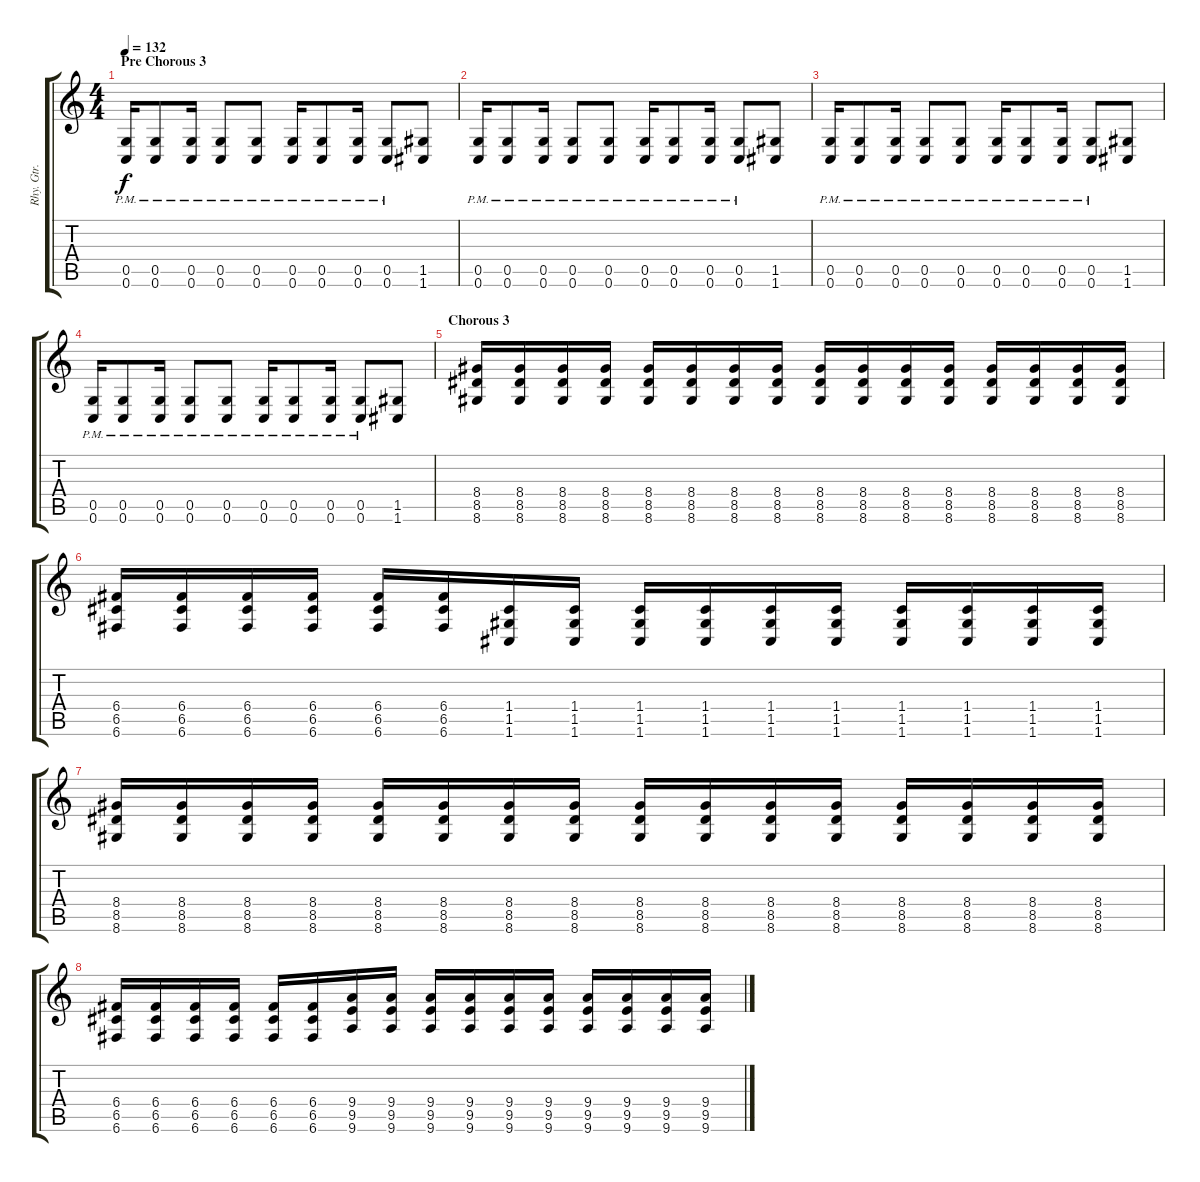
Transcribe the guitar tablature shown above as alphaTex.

\track ("Rhy. Gtr. 2" "Rhy. Gtr. ") {instrument distortionguitar}
\staff {score tabs}
\tuning (D4 A3 F3 C3 G2 C2) {hide}
\ts (4 4)
\section ("" "Pre Chorous 3")
\tempo 132
\clef g2
\ks c
(0.5{pm} 0.6{pm}).16{dy f} (0.5{pm} 0.6{pm}).8 (0.5{pm} 0.6{pm}).16 (0.5{pm} 0.6{pm}).8 (0.5{pm} 0.6{pm}).8 (0.5{pm} 0.6{pm}).16 (0.5{pm} 0.6{pm}).8 (0.5{pm} 0.6{pm}).16 (0.5{pm} 0.6{pm}).8 (1.5 1.6).8 |
(0.5{pm} 0.6{pm}).16 (0.5{pm} 0.6{pm}).8 (0.5{pm} 0.6{pm}).16 (0.5{pm} 0.6{pm}).8 (0.5{pm} 0.6{pm}).8 (0.5{pm} 0.6{pm}).16 (0.5{pm} 0.6{pm}).8 (0.5{pm} 0.6{pm}).16 (0.5{pm} 0.6{pm}).8 (1.5 1.6).8 |
(0.5{pm} 0.6{pm}).16 (0.5{pm} 0.6{pm}).8 (0.5{pm} 0.6{pm}).16 (0.5{pm} 0.6{pm}).8 (0.5{pm} 0.6{pm}).8 (0.5{pm} 0.6{pm}).16 (0.5{pm} 0.6{pm}).8 (0.5{pm} 0.6{pm}).16 (0.5{pm} 0.6{pm}).8 (1.5 1.6).8 |
(0.5{pm} 0.6{pm}).16 (0.5{pm} 0.6{pm}).8 (0.5{pm} 0.6{pm}).16 (0.5{pm} 0.6{pm}).8 (0.5{pm} 0.6{pm}).8 (0.5{pm} 0.6{pm}).16 (0.5{pm} 0.6{pm}).8 (0.5{pm} 0.6{pm}).16 (0.5{pm} 0.6{pm}).8 (1.5 1.6).8 |
\section ("" "Chorous 3")
(8.4 8.5 8.6).16 (8.4 8.5 8.6).16 (8.4 8.5 8.6).16 (8.4 8.5 8.6).16 (8.4 8.5 8.6).16 (8.4 8.5 8.6).16 (8.4 8.5 8.6).16 (8.4 8.5 8.6).16 (8.4 8.5 8.6).16 (8.4 8.5 8.6).16 (8.4 8.5 8.6).16 (8.4 8.5 8.6).16 (8.4 8.5 8.6).16 (8.4 8.5 8.6).16 (8.4 8.5 8.6).16 (8.4 8.5 8.6).16 |
(6.4 6.5 6.6).16 (6.4 6.5 6.6).16 (6.4 6.5 6.6).16 (6.4 6.5 6.6).16 (6.4 6.5 6.6).16 (6.4 6.5 6.6).16 (1.4 1.5 1.6).16 (1.4 1.5 1.6).16 (1.4 1.5 1.6).16 (1.4 1.5 1.6).16 (1.4 1.5 1.6).16 (1.4 1.5 1.6).16 (1.4 1.5 1.6).16 (1.4 1.5 1.6).16 (1.4 1.5 1.6).16 (1.4 1.5 1.6).16 |
(8.4 8.5 8.6).16 (8.4 8.5 8.6).16 (8.4 8.5 8.6).16 (8.4 8.5 8.6).16 (8.4 8.5 8.6).16 (8.4 8.5 8.6).16 (8.4 8.5 8.6).16 (8.4 8.5 8.6).16 (8.4 8.5 8.6).16 (8.4 8.5 8.6).16 (8.4 8.5 8.6).16 (8.4 8.5 8.6).16 (8.4 8.5 8.6).16 (8.4 8.5 8.6).16 (8.4 8.5 8.6).16 (8.4 8.5 8.6).16 |
(6.4 6.5 6.6).16 (6.4 6.5 6.6).16 (6.4 6.5 6.6).16 (6.4 6.5 6.6).16 (6.4 6.5 6.6).16 (6.4 6.5 6.6).16 (9.4 9.5 9.6).16 (9.4 9.5 9.6).16 (9.4 9.5 9.6).16 (9.4 9.5 9.6).16 (9.4 9.5 9.6).16 (9.4 9.5 9.6).16 (9.4 9.5 9.6).16 (9.4 9.5 9.6).16 (9.4 9.5 9.6).16 (9.4 9.5 9.6).16
